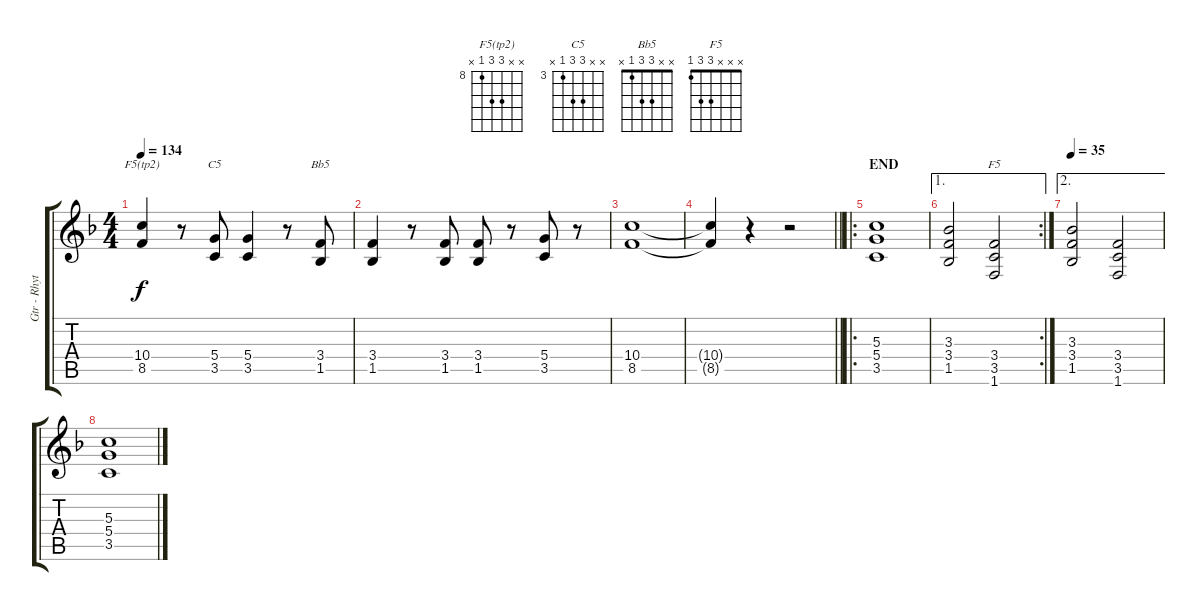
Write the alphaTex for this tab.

\track ("Gtr - Rhythm" "Gtr - Rhyt") {instrument overdrivenguitar}
\staff {score tabs}
\tuning (E4 B3 G3 D3 A2 E2) {hide}
\chord ("F5(tp2)" x x 10 10 8 x) {firstfret 8}
\chord ("C5" x x 5 5 3 x) {firstfret 3}
\chord ("Bb5" x x 3 3 1 x)
\chord ("F5" x x x 3 3 1)
\ts (4 4)
\tempo 134
\clef g2
\ks f
(10.4 8.5).4{ch "F5(tp2)" dy f} r.8 (5.4 3.5).8{ch "C5"} (5.4 3.5).4 r.8 (3.4 1.5).8{ch "Bb5"} |
(3.4 1.5).4 r.8 (3.4 1.5).8 (3.4 1.5).8 r.8 (5.4 3.5).8 r.8 |
(10.4 8.5).1 |
\barLineRight lightlight
(10.4{t} 8.5{t}).4 r.4 r.2 |
\ro
\section ("" "END")
(5.3 5.4 3.5).1 |
\ae 1
\rc 2
(3.3 3.4 1.5).2 (3.4 3.5 1.6).2{ch "F5"} |
\ae 2
\tempo 35
(3.3 3.4 1.5).2 (3.4 3.5 1.6).2 |
(5.3 5.4 3.5).1{volume 0}
